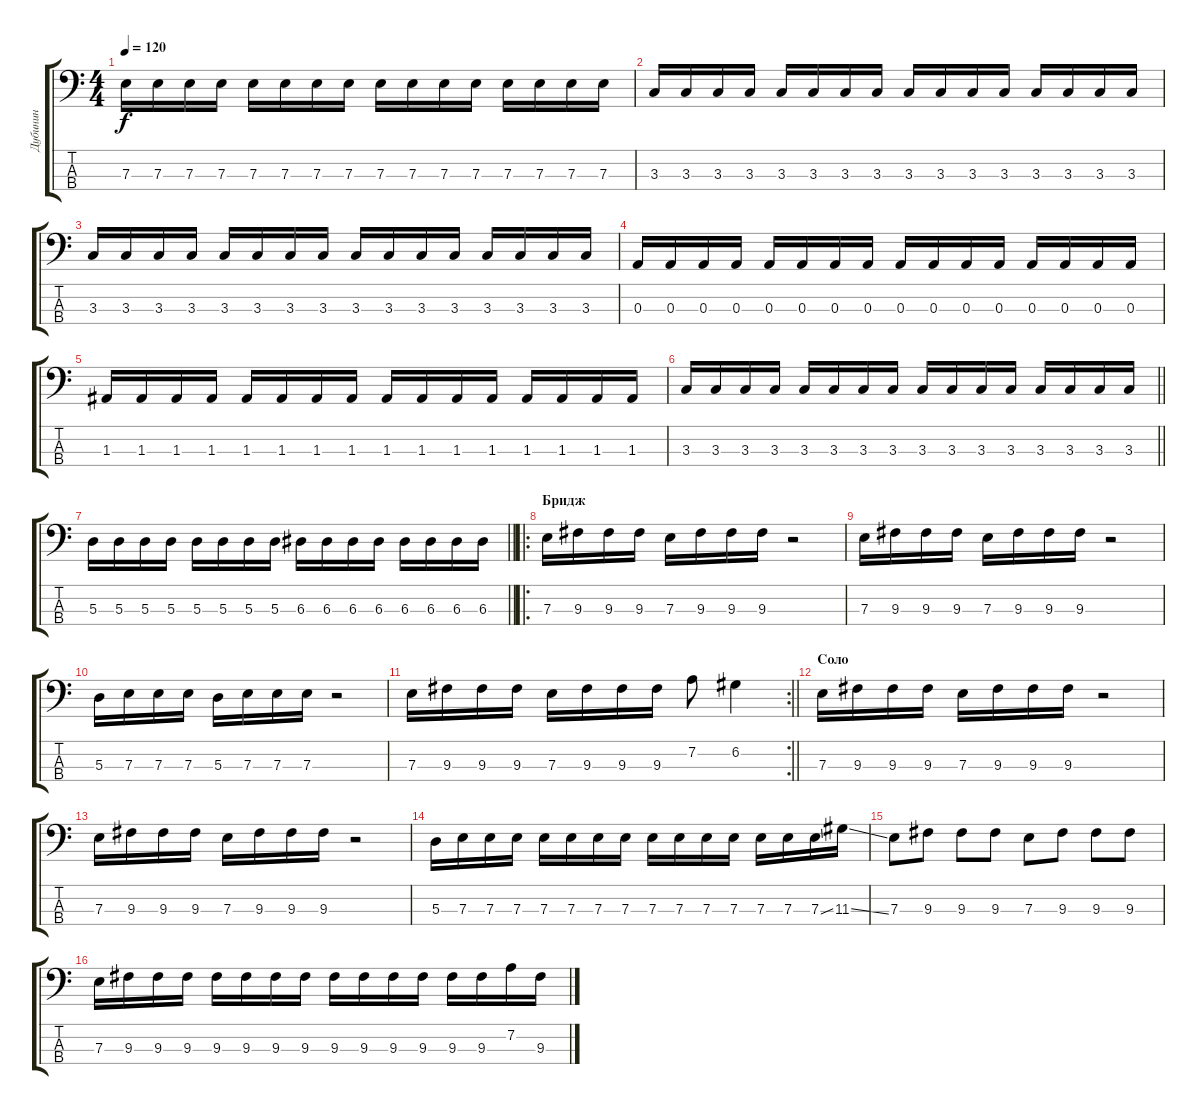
\track ("Дубинин" "Дубинин") {instrument electricbassfinger}
\staff {score tabs}
\tuning (G2 D2 A1 E1) {hide}
\ts (4 4)
\tempo 120
\clef f4
\ks c
7.3.16{dy f} 7.3.16 7.3.16 7.3.16 7.3.16 7.3.16 7.3.16 7.3.16 7.3.16 7.3.16 7.3.16 7.3.16 7.3.16 7.3.16 7.3.16 7.3.16 |
3.3.16 3.3.16 3.3.16 3.3.16 3.3.16 3.3.16 3.3.16 3.3.16 3.3.16 3.3.16 3.3.16 3.3.16 3.3.16 3.3.16 3.3.16 3.3.16 |
3.3.16 3.3.16 3.3.16 3.3.16 3.3.16 3.3.16 3.3.16 3.3.16 3.3.16 3.3.16 3.3.16 3.3.16 3.3.16 3.3.16 3.3.16 3.3.16 |
0.3.16 0.3.16 0.3.16 0.3.16 0.3.16 0.3.16 0.3.16 0.3.16 0.3.16 0.3.16 0.3.16 0.3.16 0.3.16 0.3.16 0.3.16 0.3.16 |
1.3.16 1.3.16 1.3.16 1.3.16 1.3.16 1.3.16 1.3.16 1.3.16 1.3.16 1.3.16 1.3.16 1.3.16 1.3.16 1.3.16 1.3.16 1.3.16 |
\barLineRight lightlight
3.3.16 3.3.16 3.3.16 3.3.16 3.3.16 3.3.16 3.3.16 3.3.16 3.3.16 3.3.16 3.3.16 3.3.16 3.3.16 3.3.16 3.3.16 3.3.16 |
\barLineRight lightlight
5.3.16 5.3.16 5.3.16 5.3.16 5.3.16 5.3.16 5.3.16 5.3.16 6.3.16 6.3.16 6.3.16 6.3.16 6.3.16 6.3.16 6.3.16 6.3.16 |
\ro
\section ("" "Бридж")
7.3.16 9.3.16 9.3.16 9.3.16 7.3.16 9.3.16 9.3.16 9.3.16 r.2 |
7.3.16 9.3.16 9.3.16 9.3.16 7.3.16 9.3.16 9.3.16 9.3.16 r.2 |
5.3.16 7.3.16 7.3.16 7.3.16 5.3.16 7.3.16 7.3.16 7.3.16 r.2 |
\rc 2
\barLineRight lightlight
7.3.16 9.3.16 9.3.16 9.3.16 7.3.16 9.3.16 9.3.16 9.3.16 7.2.8 6.2.4 |
\section ("" "Соло")
7.3.16 9.3.16 9.3.16 9.3.16 7.3.16 9.3.16 9.3.16 9.3.16 r.2 |
7.3.16 9.3.16 9.3.16 9.3.16 7.3.16 9.3.16 9.3.16 9.3.16 r.2 |
5.3.16 7.3.16 7.3.16 7.3.16 7.3.16 7.3.16 7.3.16 7.3.16 7.3.16 7.3.16 7.3.16 7.3.16 7.3.16 7.3.16 7.3{ss}.16 11.3{ss}.16 |
7.3.8 9.3.8 9.3.8 9.3.8 7.3.8 9.3.8 9.3.8 9.3.8 |
7.3.16 9.3.16 9.3.16 9.3.16 9.3.16 9.3.16 9.3.16 9.3.16 9.3.16 9.3.16 9.3.16 9.3.16 9.3.16 9.3.16 7.2.16 9.3.16
